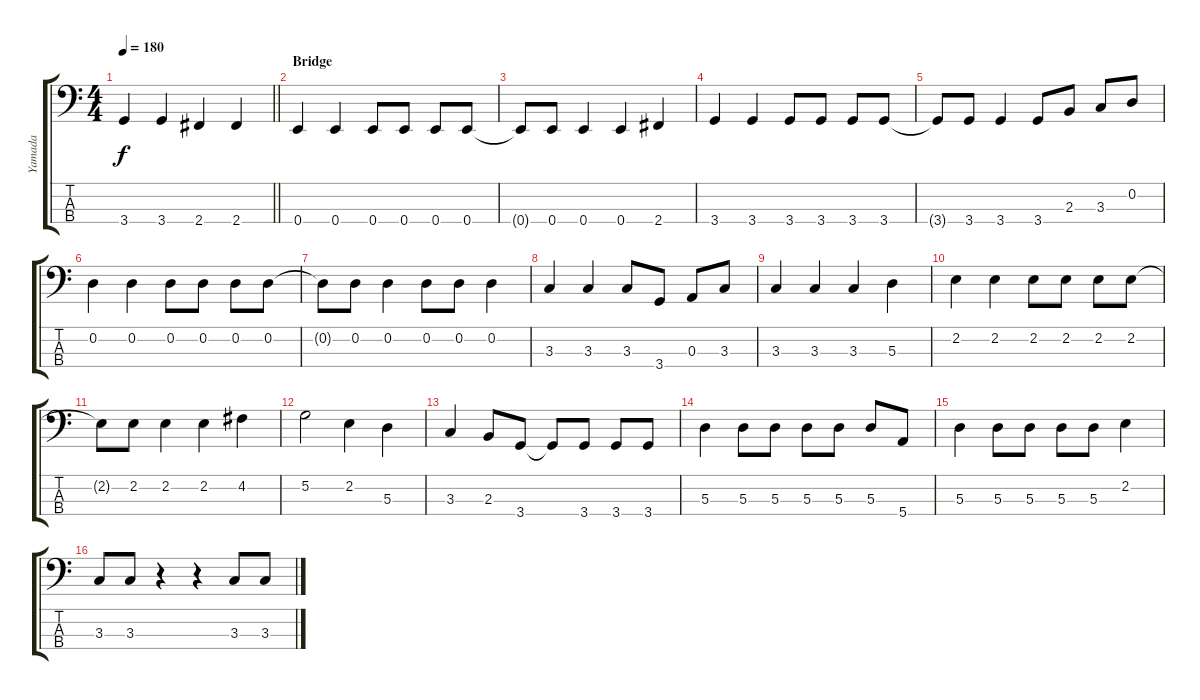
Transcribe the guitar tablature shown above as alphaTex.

\track ("Yamada" "Yamada") {instrument electricbassfinger}
\staff {score tabs}
\tuning (G2 D2 A1 E1) {hide}
\ts (4 4)
\tempo 180
\clef f4
\barLineRight lightlight
\ks c
3.4.4{dy f} 3.4.4 2.4.4 2.4.4 |
\section ("" "Bridge")
0.4.4 0.4.4 0.4.8 0.4.8 0.4.8 0.4.8 |
0.4{t}.8 0.4.8 0.4.4 0.4.4 2.4.4 |
3.4.4 3.4.4 3.4.8 3.4.8 3.4.8 3.4.8 |
3.4{t}.8 3.4.8 3.4.4 3.4.8 2.3.8 3.3.8 0.2.8 |
0.2.4 0.2.4 0.2.8 0.2.8 0.2.8 0.2.8 |
0.2{t}.8 0.2.8 0.2.4 0.2.8 0.2.8 0.2.4 |
3.3.4 3.3.4 3.3.8 3.4.8 0.3.8 3.3.8 |
3.3.4 3.3.4 3.3.4 5.3.4 |
2.2.4 2.2.4 2.2.8 2.2.8 2.2.8 2.2.8 |
2.2{t}.8 2.2.8 2.2.4 2.2.4 4.2.4 |
5.2.2 2.2.4 5.3.4 |
3.3.4 2.3.8 3.4.8 3.4{t}.8 3.4.8 3.4.8 3.4.8 |
5.3.4 5.3.8 5.3.8 5.3.8 5.3.8 5.3.8 5.4.8 |
5.3.4 5.3.8 5.3.8 5.3.8 5.3.8 2.2.4 |
3.3.8 3.3.8 r.4 r.4 3.3.8 3.3.8
